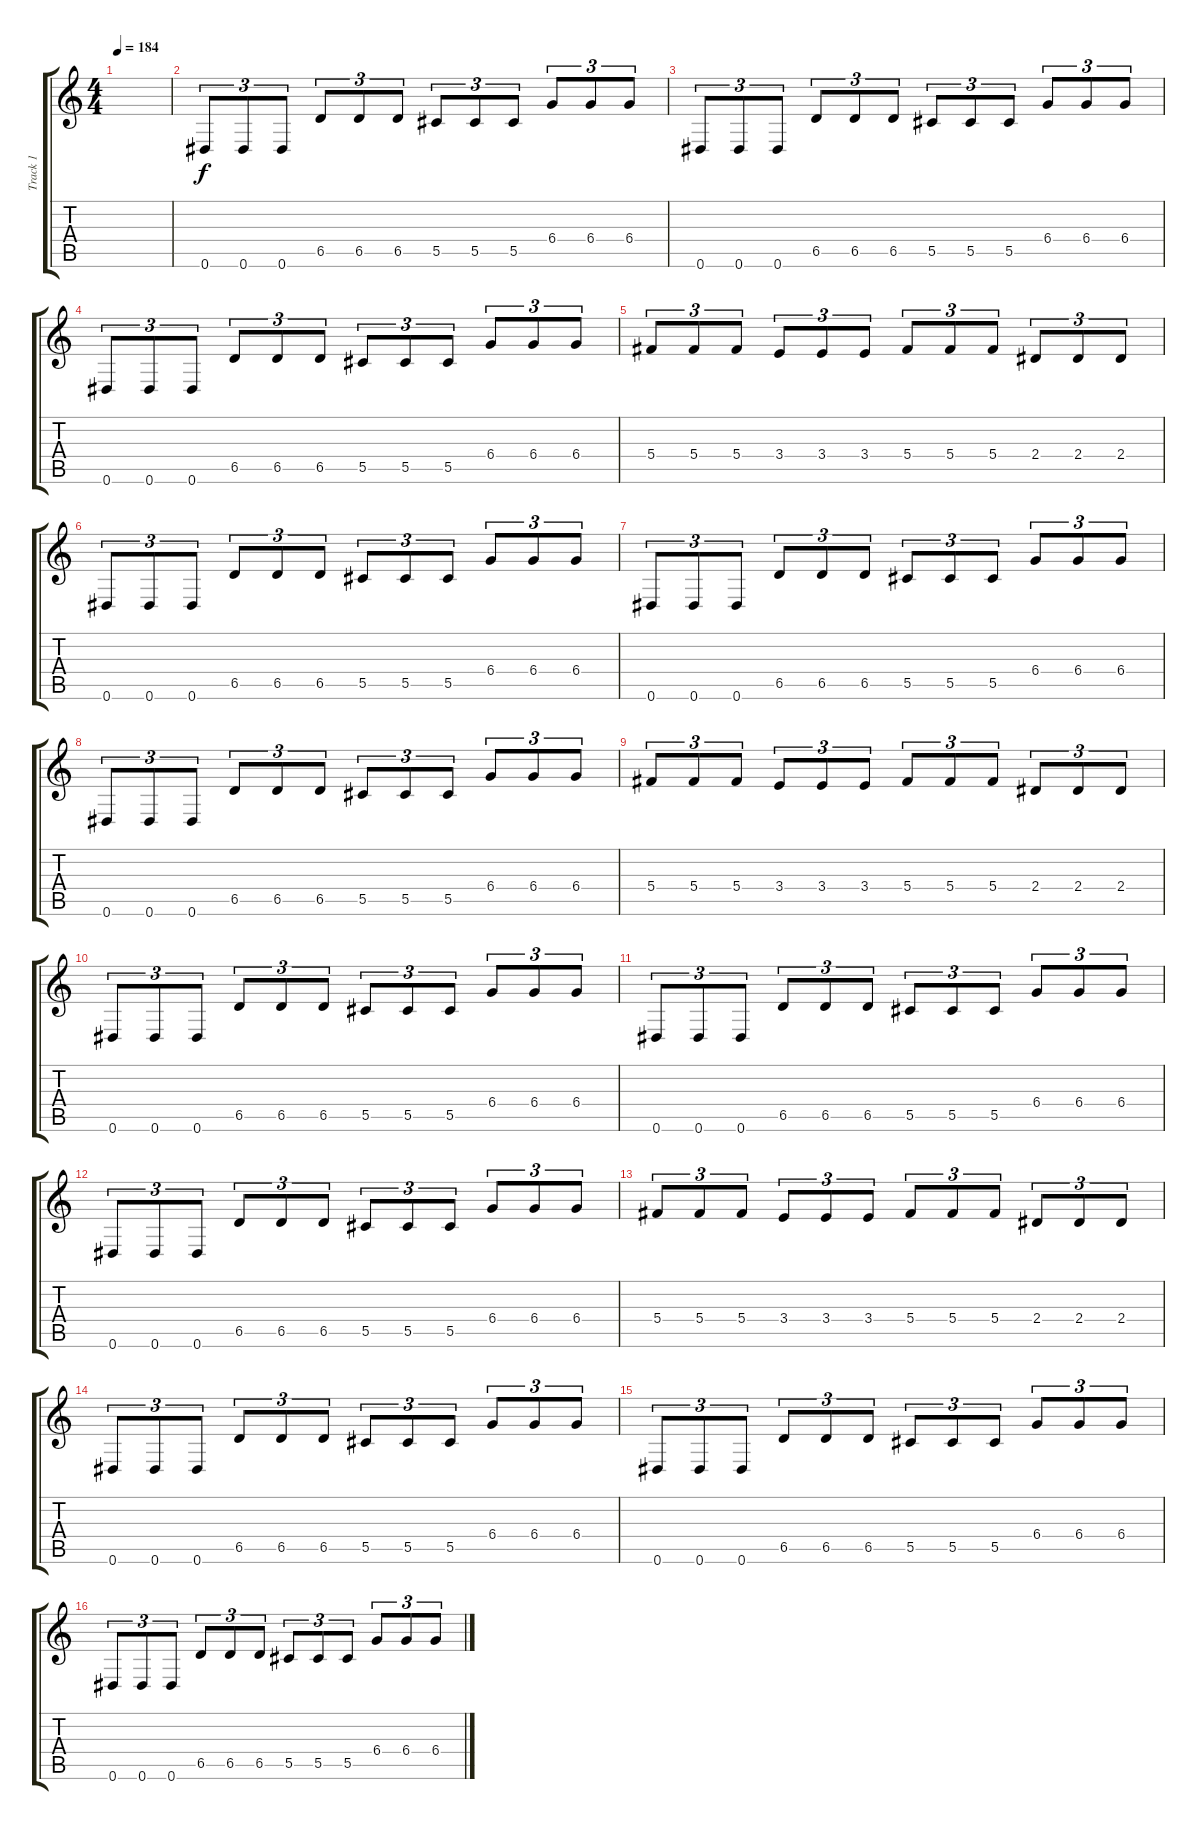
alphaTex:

\track ("Track 1" "Track 1") {instrument overdrivenguitar}
\staff {score tabs}
\tuning (Eb4 Bb3 Gb3 Db3 Ab2 Eb2) {hide}
\ts (4 4)
\tempo 184
\clef g2
\ks c
|
0.6.8{tu (3 2)} 0.6.8{tu (3 2)} 0.6.8{tu (3 2)} 6.5.8{tu (3 2)} 6.5.8{tu (3 2)} 6.5.8{tu (3 2)} 5.5.8{tu (3 2)} 5.5.8{tu (3 2)} 5.5.8{tu (3 2)} 6.4.8{tu (3 2)} 6.4.8{tu (3 2)} 6.4.8{tu (3 2)} |
0.6.8{tu (3 2)} 0.6.8{tu (3 2)} 0.6.8{tu (3 2)} 6.5.8{tu (3 2)} 6.5.8{tu (3 2)} 6.5.8{tu (3 2)} 5.5.8{tu (3 2)} 5.5.8{tu (3 2)} 5.5.8{tu (3 2)} 6.4.8{tu (3 2)} 6.4.8{tu (3 2)} 6.4.8{tu (3 2)} |
0.6.8{tu (3 2)} 0.6.8{tu (3 2)} 0.6.8{tu (3 2)} 6.5.8{tu (3 2)} 6.5.8{tu (3 2)} 6.5.8{tu (3 2)} 5.5.8{tu (3 2)} 5.5.8{tu (3 2)} 5.5.8{tu (3 2)} 6.4.8{tu (3 2)} 6.4.8{tu (3 2)} 6.4.8{tu (3 2)} |
5.4.8{tu (3 2)} 5.4.8{tu (3 2)} 5.4.8{tu (3 2)} 3.4.8{tu (3 2)} 3.4.8{tu (3 2)} 3.4.8{tu (3 2)} 5.4.8{tu (3 2)} 5.4.8{tu (3 2)} 5.4.8{tu (3 2)} 2.4.8{tu (3 2)} 2.4.8{tu (3 2)} 2.4.8{tu (3 2)} |
0.6.8{tu (3 2)} 0.6.8{tu (3 2)} 0.6.8{tu (3 2)} 6.5.8{tu (3 2)} 6.5.8{tu (3 2)} 6.5.8{tu (3 2)} 5.5.8{tu (3 2)} 5.5.8{tu (3 2)} 5.5.8{tu (3 2)} 6.4.8{tu (3 2)} 6.4.8{tu (3 2)} 6.4.8{tu (3 2)} |
0.6.8{tu (3 2)} 0.6.8{tu (3 2)} 0.6.8{tu (3 2)} 6.5.8{tu (3 2)} 6.5.8{tu (3 2)} 6.5.8{tu (3 2)} 5.5.8{tu (3 2)} 5.5.8{tu (3 2)} 5.5.8{tu (3 2)} 6.4.8{tu (3 2)} 6.4.8{tu (3 2)} 6.4.8{tu (3 2)} |
0.6.8{tu (3 2)} 0.6.8{tu (3 2)} 0.6.8{tu (3 2)} 6.5.8{tu (3 2)} 6.5.8{tu (3 2)} 6.5.8{tu (3 2)} 5.5.8{tu (3 2)} 5.5.8{tu (3 2)} 5.5.8{tu (3 2)} 6.4.8{tu (3 2)} 6.4.8{tu (3 2)} 6.4.8{tu (3 2)} |
5.4.8{tu (3 2)} 5.4.8{tu (3 2)} 5.4.8{tu (3 2)} 3.4.8{tu (3 2)} 3.4.8{tu (3 2)} 3.4.8{tu (3 2)} 5.4.8{tu (3 2)} 5.4.8{tu (3 2)} 5.4.8{tu (3 2)} 2.4.8{tu (3 2)} 2.4.8{tu (3 2)} 2.4.8{tu (3 2)} |
0.6.8{tu (3 2)} 0.6.8{tu (3 2)} 0.6.8{tu (3 2)} 6.5.8{tu (3 2)} 6.5.8{tu (3 2)} 6.5.8{tu (3 2)} 5.5.8{tu (3 2)} 5.5.8{tu (3 2)} 5.5.8{tu (3 2)} 6.4.8{tu (3 2)} 6.4.8{tu (3 2)} 6.4.8{tu (3 2)} |
0.6.8{tu (3 2)} 0.6.8{tu (3 2)} 0.6.8{tu (3 2)} 6.5.8{tu (3 2)} 6.5.8{tu (3 2)} 6.5.8{tu (3 2)} 5.5.8{tu (3 2)} 5.5.8{tu (3 2)} 5.5.8{tu (3 2)} 6.4.8{tu (3 2)} 6.4.8{tu (3 2)} 6.4.8{tu (3 2)} |
0.6.8{tu (3 2)} 0.6.8{tu (3 2)} 0.6.8{tu (3 2)} 6.5.8{tu (3 2)} 6.5.8{tu (3 2)} 6.5.8{tu (3 2)} 5.5.8{tu (3 2)} 5.5.8{tu (3 2)} 5.5.8{tu (3 2)} 6.4.8{tu (3 2)} 6.4.8{tu (3 2)} 6.4.8{tu (3 2)} |
5.4.8{tu (3 2)} 5.4.8{tu (3 2)} 5.4.8{tu (3 2)} 3.4.8{tu (3 2)} 3.4.8{tu (3 2)} 3.4.8{tu (3 2)} 5.4.8{tu (3 2)} 5.4.8{tu (3 2)} 5.4.8{tu (3 2)} 2.4.8{tu (3 2)} 2.4.8{tu (3 2)} 2.4.8{tu (3 2)} |
0.6.8{tu (3 2)} 0.6.8{tu (3 2)} 0.6.8{tu (3 2)} 6.5.8{tu (3 2)} 6.5.8{tu (3 2)} 6.5.8{tu (3 2)} 5.5.8{tu (3 2)} 5.5.8{tu (3 2)} 5.5.8{tu (3 2)} 6.4.8{tu (3 2)} 6.4.8{tu (3 2)} 6.4.8{tu (3 2)} |
0.6.8{tu (3 2)} 0.6.8{tu (3 2)} 0.6.8{tu (3 2)} 6.5.8{tu (3 2)} 6.5.8{tu (3 2)} 6.5.8{tu (3 2)} 5.5.8{tu (3 2)} 5.5.8{tu (3 2)} 5.5.8{tu (3 2)} 6.4.8{tu (3 2)} 6.4.8{tu (3 2)} 6.4.8{tu (3 2)} |
0.6.8{tu (3 2)} 0.6.8{tu (3 2)} 0.6.8{tu (3 2)} 6.5.8{tu (3 2)} 6.5.8{tu (3 2)} 6.5.8{tu (3 2)} 5.5.8{tu (3 2)} 5.5.8{tu (3 2)} 5.5.8{tu (3 2)} 6.4.8{tu (3 2)} 6.4.8{tu (3 2)} 6.4.8{tu (3 2)}
